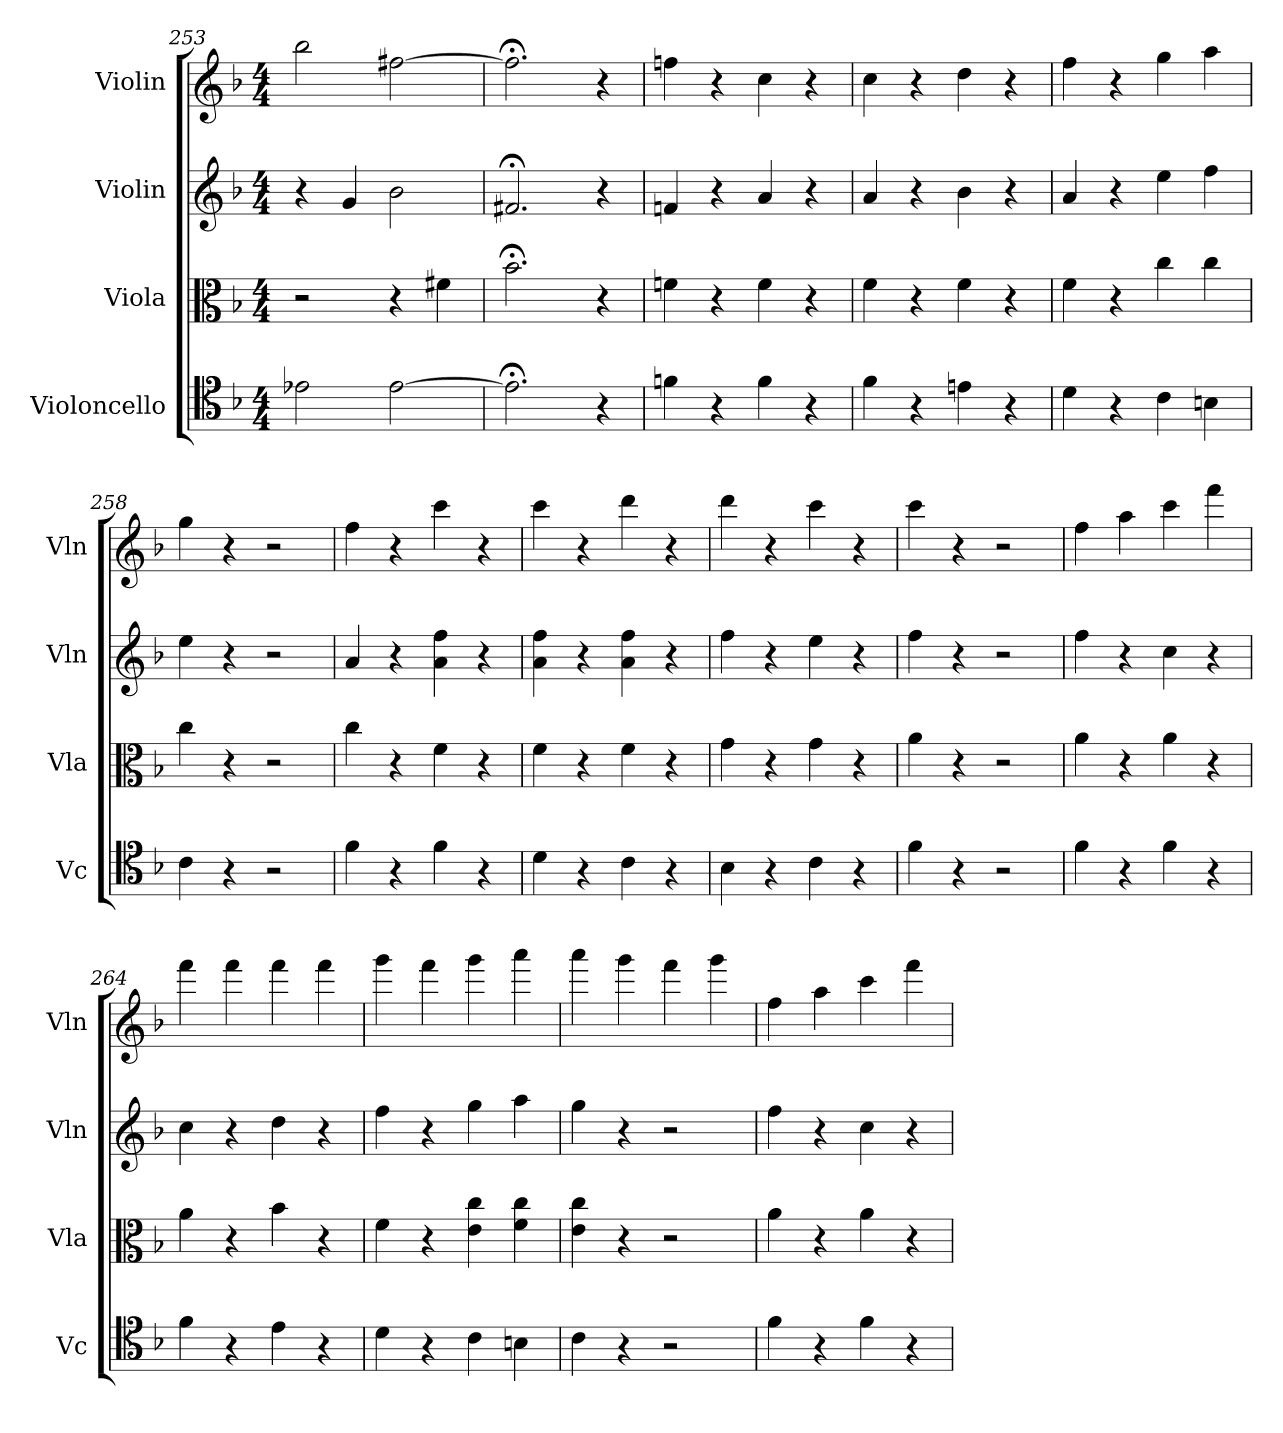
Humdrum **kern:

**kern	**kern	**kern	**kern
*part4	*part3	*part2	*part1
*staff4	*staff3	*staff2	*staff1
*I"Violoncello	*I"Viola	*I"Violin	*I"Violin
*I'Vc	*I'Vla	*I'Vln	*I'Vln
*clefC4	*clefC3	*clefG2	*clefG2
*k[b-]	*k[b-]	*k[b-]	*k[b-]
*M4/4	*M4/4	*M4/4	*M4/4
=253	=253	=253	=253
2e-X\	2r	4r	2bb-\
.	.	4g/	.
[2e-\	4r	2b-\	[2ff#X\
.	4f#X\	.	.
=254	=254	=254	=254
2.e-;<\]	2.b-;<\	2.f#X;</	2.ff#;<\]
4r	4r	4r	4r
=255	=255	=255	=255
4fn\	4fn\	4fn/	4ffn\
4r	4r	4r	4r
4f\	4f\	4a/	4cc\
4r	4r	4r	4r
=256	=256	=256	=256
4f\	4f\	4a/	4cc\
4r	4r	4r	4r
4en\	4f\	4b-\	4dd\
4r	4r	4r	4r
=257	=257	=257	=257
4d\	4f\	4a/	4ff\
4r	4r	4r	4r
4c\	4cc\	4ee\	4gg\
4Bn\	4cc\	4ff\	4aa\
=258	=258	=258	=258
4c\	4cc\	4ee\	4gg\
4r	4r	4r	4r
2r	2r	2r	2r
=259	=259	=259	=259
4f\	4cc\	4a/	4ff\
4r	4r	4r	4r
4f\	4f\	4a\ 4ff\	4ccc\
4r	4r	4r	4r
=260	=260	=260	=260
4d\	4f\	4a\ 4ff\	4ccc\
4r	4r	4r	4r
4c\	4f\	4a\ 4ff\	4ddd\
4r	4r	4r	4r
=261	=261	=261	=261
4B-\	4g\	4ff\	4ddd\
4r	4r	4r	4r
4c\	4g\	4ee\	4ccc\
4r	4r	4r	4r
=262	=262	=262	=262
4f\	4a\	4ff\	4ccc\
4r	4r	4r	4r
2r	2r	2r	2r
=263	=263	=263	=263
4f\	4a\	4ff\	4ff\
4r	4r	4r	4aa\
4f\	4a\	4cc\	4ccc\
4r	4r	4r	4fff\
=264	=264	=264	=264
4f\	4a\	4cc\	4fff\
4r	4r	4r	4fff\
4e\	4b-\	4dd\	4fff\
4r	4r	4r	4fff\
=265	=265	=265	=265
4d\	4f\	4ff\	4ggg\
4r	4r	4r	4fff\
4c\	4e\ 4cc\	4gg\	4ggg\
4Bn\	4f\ 4cc\	4aa\	4aaa\
=266	=266	=266	=266
4c\	4e\ 4cc\	4gg\	4aaa\
4r	4r	4r	4ggg\
2r	2r	2r	4fff\
.	.	.	4ggg\
=267	=267	=267	=267
4f\	4a\	4ff\	4ff\
4r	4r	4r	4aa\
4f\	4a\	4cc\	4ccc\
4r	4r	4r	4fff\
=	=	=	=
*-	*-	*-	*-
